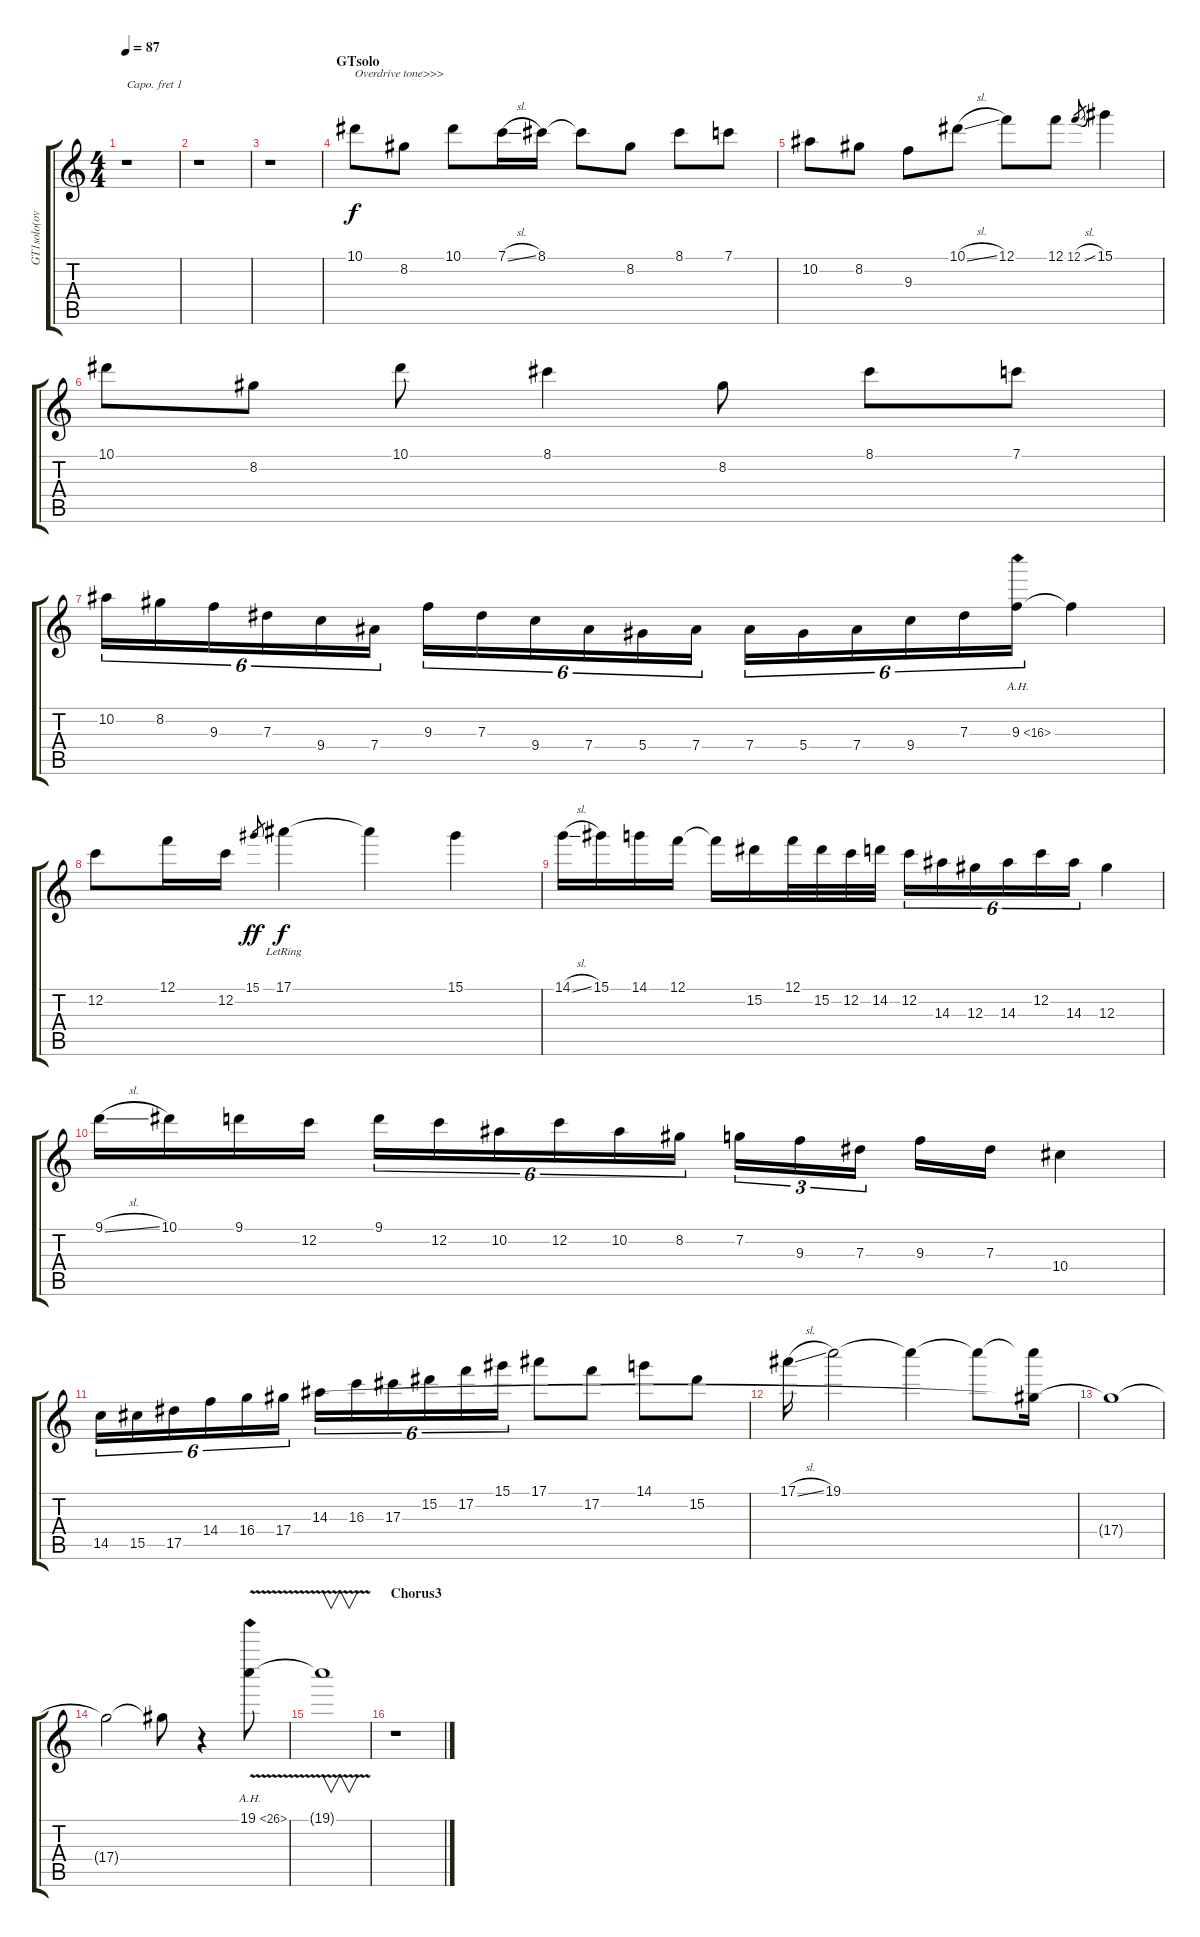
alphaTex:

\track ("GT1solo(overdrive+clean)" "GT1solo(ov") {instrument overdrivenguitar}
\staff {score tabs}
\capo 1
\tuning (E4 B3 G3 D3 A2 E2) {hide}
\ts (4 4)
\tempo 87
\clef g2
\ks c
r.1{dy fff} |
r.1 |
r.1 |
\section ("" "GTsolo")
10.1.8{txt "Overdrive tone>>>" dy f volume 16 instrument overdrivenguitar} 8.2.8 10.1.8 7.1{sl}.16 8.1.16 8.1{t}.8 8.2.8 8.1.8 7.1.8 |
10.2.8 8.2.8 9.3.8 10.1{sl}.8 12.1.8 12.1.8 12.1{sl}.8{gr} 15.1.4 |
10.1.8 8.2.8 10.1.8 8.1.4 8.2.8 8.1.8 7.1.8 |
10.2.16{tu (6 4)} 8.2.16{tu (6 4)} 9.3.16{tu (6 4)} 7.3.16{tu (6 4)} 9.4.16{tu (6 4)} 7.4.16{tu (6 4)} 9.3.16{tu (6 4)} 7.3.16{tu (6 4)} 9.4.16{tu (6 4)} 7.4.16{tu (6 4)} 5.4.16{tu (6 4)} 7.4.16{tu (6 4)} 7.4.16{tu (6 4)} 5.4.16{tu (6 4)} 7.4.16{tu (6 4)} 9.4.16{tu (6 4)} 7.3.16{tu (6 4)} 9.3{ah 7}.16{tu (6 4)} 9.3{t}.4 |
12.2.8 12.1.16 12.2.16 15.1.8{gr dy ff} 17.1{lr}.4{dy f} 17.1{t}.4 15.1.4 |
14.1{sl}.16 15.1.16 14.1.16 12.1.16 12.1{t}.16 15.2.16 12.1.32 15.2.32 12.2.32 14.2.32 12.2.16{tu (6 4)} 14.3.16{tu (6 4)} 12.3.16{tu (6 4)} 14.3.16{tu (6 4)} 12.2.16{tu (6 4)} 14.3.16{tu (6 4)} 12.3.4 |
9.1{sl}.16 10.1.16 9.1.16 12.2.16 9.1.16{tu (6 4)} 12.2.16{tu (6 4)} 10.2.16{tu (6 4)} 12.2.16{tu (6 4)} 10.2.16{tu (6 4)} 8.2.16{tu (6 4)} 7.2.16{tu (3 2)} 9.3.16{tu (3 2)} 7.3.16{tu (3 2)} 9.3.16 7.3.16 10.4.4 |
14.5.16{tu (6 4)} 15.5.16{tu (6 4)} 17.5.16{tu (6 4)} 14.4.16{tu (6 4)} 16.4.16{tu (6 4)} 17.4.16{tu (6 4)} 14.3.16{tu (6 4)} 16.3.16{tu (6 4)} 17.3.16{tu (6 4)} 15.2.16{tu (6 4)} 17.2.16{tu (6 4)} 15.1.16{tu (6 4)} 17.1.8 17.2.8 14.1.8 15.2.8 |
17.1{sl}.16 19.1.2 19.1{t}.4 19.1{t}.8 (19.1{t} 17.4{t}).16 |
17.4{t}.1 |
17.4{t}.2 17.4{t}.8 r.4 19.1{ah 7 v}.8 |
19.1{t}.1{v} |
\section ("" "Chorus3")
r.1
